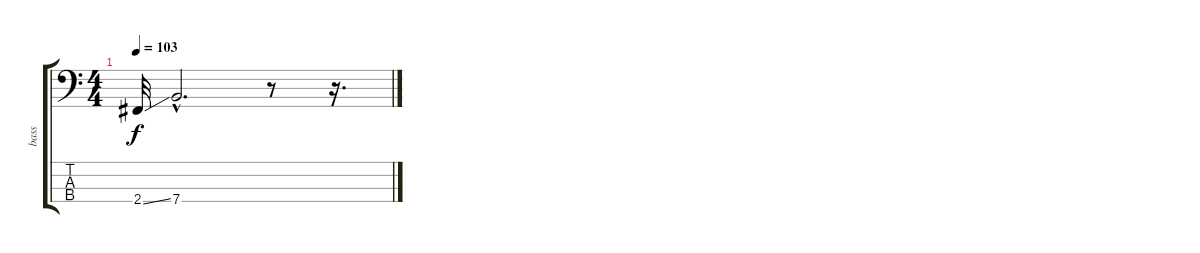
\track ("bass" "bass") {instrument acousticbass}
\staff {score tabs}
\tuning (G2 D2 A1 E1) {hide}
\ts (4 4)
\tempo 103
\clef f4
\ks c
2.4{ss}.32{dy f} 7.4{hac}.2{d} r.8 r.16{d}
